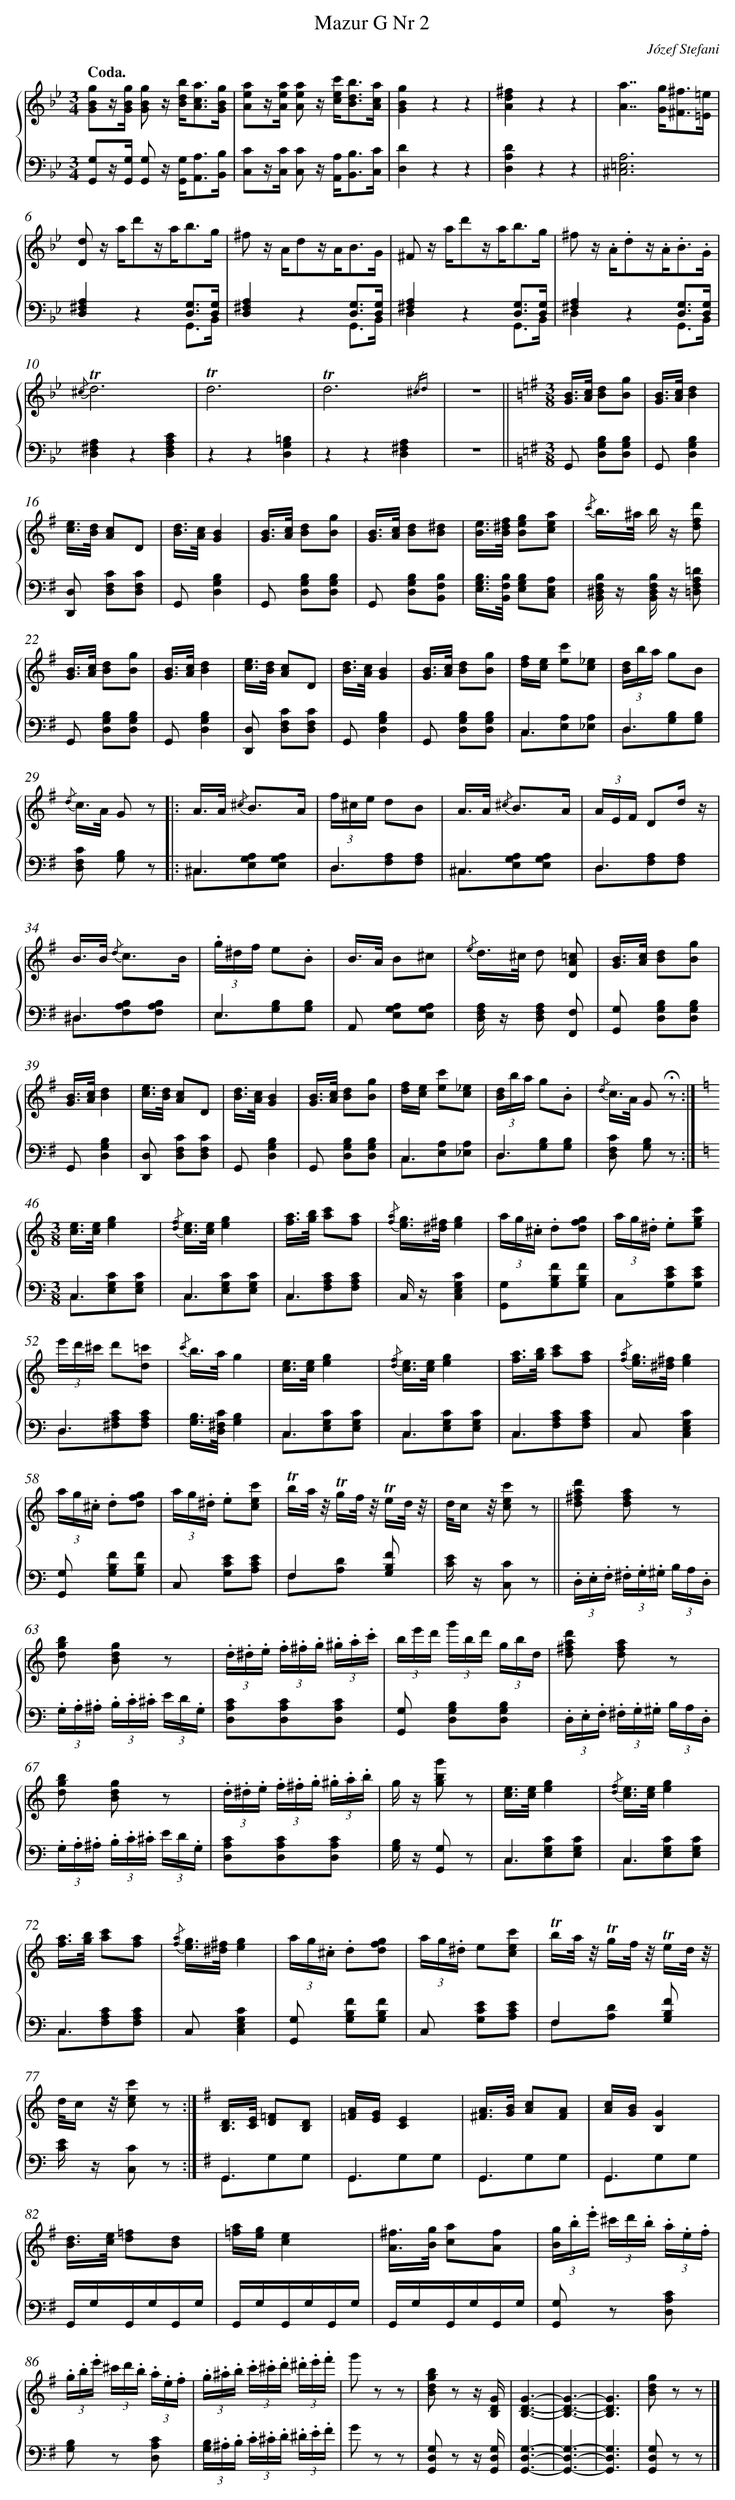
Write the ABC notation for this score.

X:1
T: Mazur G Nr 2
C: Józef Stefani
L: 1/8
M: 3/4
Q: "Coda."
%%staves {1 2}
V: 1 clef=treble
V: 2 clef=bass
K: Bb
[V:1] [gBG]z/[g/B/G/] [gBG] z/ [bdB]<[acA][g/B/G/] |
[V:2] [G,G,,]z/[G,/G,,/] [G,G,,] z/ [G,G,,]<[A,A,,][B,/B,,/] |
[V:1] [aeA]z/[a/e/A/] [aeA] z/ [c'ec]<[bdB][a/c/A/] |
[V:2] [CC,]z/[C/C,/] [CC,] z/ [A,A,,]<[B,B,,][C/C,/] |
[V:1] [g2B2G2]z2z2 |
[V:2] [D2D,2]z2z2 |
[V:1] [^f2d2A2]z2z2 |
[V:2] [D2A,2D,2]z2z2 |
[V:1] [a2A2]>>[g2G2][^f3/^F3/][=e/=E/] |
[V:2] [A,6=E,6^C,6] |
[V:1] [dD] z/ a/d'z/a<bg/ |
[V:2] [A,2^F,2D,2]z2[G,3/D,3/][G,/D,/] & x2x2G,,3/B,,/ |
[V:1] ^f z/ A/dz/A<BG/ |
[V:2] [A,2^F,2D,2]z2[G,3/D,3/][G,/D,/] & x2x2G,,3/B,,/ |
[V:1] ^F z/ a/d'z/a<bg/ |
[V:2] [A,2^F,2]z2[G,3/D,3/][G,/D,/] & D,2x2G,,3/B,,/ |
[V:1] ^f z/ .A/.dz/.A<.B.G/ |
[V:2] [A,2^F,2]z2[G,3/D,3/][G,/D,/] & D,2x2G,,3/B,,/ |
[V:1] {/^c}!trill!d6 |
[V:2] [A,2^F,2D,2]z2[C2A,2F,2D,2] |
[V:1] !trill!d6 |
[V:2] z2z2[=B,2G,2D,2] |
[V:1] !trill!d6{/^cd} |
[V:2] z2z2[A,2^F,2D,2] |
[V:1] z6 ||
[V:2] z6 ||
[V:1]  [K:G] [M:3/8][B/G/]>[c/A/] [dB][gB] |
[V:2]  [K:G] [M:3/8]G,, [B,G,D,][B,G,D,] |
[V:1] [B/G/]>[c/A/][d2B2] |
[V:2] G,,[B,2G,2D,2] |
[V:1] [e/c/]>[d/B/] [cA]D |
[V:2] [D,D,,] [CF,D,][CF,D,] |
[V:1] [d/B/]>[c/A/][B2G2] |
[V:2] G,,[B,2G,2D,2] |
[V:1] [B/G/]>[c/A/] [dB][gB] |
[V:2] G,, [B,G,D,][B,G,D,] |
[V:1] [B/G/]>[c/A/] [dB][^dB] |
[V:2] G,, [B,G,D,][B,F,B,,] |
[V:1] [e/B/]>[f/^d/B/] [geB][aec] |
[V:2] [B,/G,/E,/]>[B,/F,/B,,/] [B,G,E,][A,E,C,] |
[V:1] {/c'} b/>^a/ b/ z/ [d'fd] |
[V:2] [B,/F,/^D,/B,,/] z/ [B,/F,/D,/B,,/] z/ [=DA,F,=D,] |
[V:1] [B/G/]>[c/A/] [dB][gB] |
[V:2] G,, [B,G,D,][B,G,D,] |
[V:1] [B/G/]>[c/A/][d2B2] |
[V:2] G,,[B,2G,2D,2] |
[V:1] [e/c/]>[d/B/] [cA]D |
[V:2] [D,D,,] [CF,D,][CF,D,] |
[V:1] [d/B/]>[c/A/][B2G2] |
[V:2] G,,[B,2G,2D,2] |
[V:1] [B/G/]>[c/A/] [dB][gB] |
[V:2] G,, [B,G,D,][B,G,D,] |
[V:1] [f/d/][e/c/] [c'e][_ec] |
[V:2] C,3 & C,[A,E,][A,_E,] |
[V:1] (3[d/B/]b/a/ gB |
[V:2] D,3 & D,[B,G,][B,G,] |
[V:1] {/d} c/>A/ G z ]|:
[V:2] [CF,D,] [B,G,] z ]|:
[V:1] A/>A/ {/^c} B3/A/ |
[V:2] ^C,3 & ^C,[A,G,E,][A,G,E,] |
[V:1] (3f/^c/e/ dB |
[V:2] D,3 & D,[A,F,][A,F,] |
[V:1] A/>A/ {/^c} B3/A/ |
[V:2] ^C,3 & ^C,[A,G,E,][A,G,E,] |
[V:1] (3A/E/F/ Dd/ z/ |
[V:2] D,3 & D,[A,F,][A,F,] |
[V:1] B/>B/ {/d} c3/B/ |
[V:2] ^D,3 & ^D,[B,A,F,][B,A,F,] |
[V:1] (3.g/^d/f/ e.B |
[V:2] E,3 & E,[B,G,][B,G,] |
[V:1] B/>A/ B^c |
[V:2] A,, [A,G,E,][A,G,E,] |
[V:1] {/e} d/>^c/ d [=cAD] |
[V:2] [A,/F,/D,/] z/ [A,F,D,] [F,F,,] |
[V:1] [B/G/]>[c/A/] [dB][gB] |
[V:2] [G,G,,] [B,G,D,][B,G,D,] |
[V:1] [B/G/]>[c/A/][d2B2] |
[V:2] G,,[B,2G,2D,2] |
[V:1] [e/c/]>[d/B/] [cA]D |
[V:2] [D,D,,] [CF,D,][CF,D,] |
[V:1] [d/B/]>[c/A/][B2G2] |
[V:2] G,,[B,2G,2D,2] |
[V:1] [B/G/]>[c/A/] [dB][gB] |
[V:2] G,, [B,G,D,][B,G,D,] |
[V:1] [f/d/][e/c/] [c'e][_ec] |
[V:2] C,3 & C,[A,E,][A,_E,] |
[V:1] (3[d/B/]b/a/ g.B |
[V:2] D,3 & D,[B,G,][B,G,] |
[V:1] {/d} c/>A/ G !fermata!z :|]
[V:2] [CF,D,] [B,G,] z :|]
[V:1]  [K:C] [M:3/8][e/c/]>[e/c/][g2e2] |
[V:2]  [K:C] [M:3/8]C,3 & C,[CG,E,][CG,E,] |
[V:1] {/[fd]} [e/c/]>[e/c/][g2e2] |
[V:2] C,3 & C,[CG,E,][CG,E,] |
[V:1] [a/f/]>[b/g/] [c'a][af] |
[V:2] C,3 & C,[CA,F,][CA,F,] |
[V:1] {/[af]} [g/e/]>[^f/^d/][g2e2] |
[V:2] C,/ z/[C2G,2E,2C,2] |
[V:1] (3a/g/.^c/ .d[gfd] |
[V:2] [G,G,,][FB,G,][FB,G,] |
[V:1] (3a/g/.^d/ .e[c'ge] |
[V:2] C,[ECG,][ECG,] |
[V:1] (3e'/d'/^c'/ d'[=c'd] |
[V:2] D,3 & D,[CA,^F,][CA,F,] |
[V:1] {/c'} b/>a/g2 |
[V:2] [B,/G,/]>[C/^F,/D,/][B,2G,2] |
[V:1] [e/c/]>[e/c/][g2e2] |
[V:2] C,3 & C,[CG,E,][CG,E,] |
[V:1] {/[fd]} [e/c/]>[e/c/][g2e2] |
[V:2] C,3 & C,[CG,E,][CG,E,] |
[V:1] [a/f/]>[b/g/] [c'a][af] |
[V:2] C,3 & C,[CA,F,][CA,F,] |
[V:1] {/[af]} [g/e/]>[^f/^d/][g2e2] |
[V:2] C,[C2G,2E,2C,2] |
[V:1] (3a/g/.^c/ .d[gfd] |
[V:2] [G,G,,] [FB,G,][FB,G,] |
[V:1] (3a/g/.^d/ .e[c'ec] |
[V:2] C, [ECG,][ECA,] |
[V:1] !trill!b/a// z// !trill!g/f// z// !trill!e/d// z// |
[V:2] F,2[FB,G,] & F,[DA,] x |
[V:1] d//c/ z// [c'ec] z ||
[V:2] [E/C/] z/ [CC,] z ||
[V:1] [d'a^fd] [afd] z [I:setbarnb 63]|
[V:2] (3.D,/.E,/.F,/ (3.^F,/.G,/.^G,/ (3B,/A,/.D,/ |
[V:1] [bgd] [gdB] z |
[V:2] (3.G,/.A,/.^A,/ (3.B,/.C/.^C/ (3E/D/.G,/ |
[V:1] (3.d/.^d/.e/ (3.f/.^f/.g/ (3.^g/.a/.c'/ |
[V:2] [CA,D,][CA,D,][CA,D,] |
[V:1] (3b/e'/d'/ (3g'/b/d'/ (3g/b/d/ |
[V:2] [G,G,,] [B,G,D,][B,G,D,] |
[V:1] [d'a^fd] [afd] z |
[V:2] (3.D,/.E,/.F,/ (3.^F,/.G,/.^G,/ (3B,/A,/.D,/ |
[V:1] [bgd] [gdB] z |
[V:2] (3.G,/.A,/.^A,/ (3.B,/.C/.^C/ (3E/D/.G,/ |
[V:1] (3.d/.^d/.e/ (3.f/.^f/.g/ (3.^g/.a/.b/ |
[V:2] [CA,D,][CA,D,][CA,D,] |
[V:1] g/ z/ [g'bg] z |
[V:2] [B,/G,/] z/ [G,G,,] z |
[V:1] [e/c/]>[e/c/][g2e2] |
[V:2] C,3 & C,[CG,E,][CG,E,] |
[V:1] {/[fd]} [e/c/]>[e/c/][g2e2] |
[V:2] C,3 & C,[CG,E,][CG,E,] |
[V:1] [a/f/]>[b/g/] [c'a][af] |
[V:2] C,3 & C,[CA,F,][CA,F,] |
[V:1] {/[af]} [g/e/]>[^f/^d/][g2e2] |
[V:2] C,[C2G,2E,2C,2] |
[V:1] (3a/g/.^c/ .d[gfd] |
[V:2] [G,G,,] [FB,G,][FB,G,] |
[V:1] (3a/g/.^d/ e[c'ec] |
[V:2] C, [ECG,][ECA,] |
[V:1] !trill!b/a// z// !trill!g/f// z// !trill!e/d// z// |
[V:2] F,2[FB,G,] & F,[DA,] x |
[V:1] d//c/ z// [c'ec] z :|]
[V:2] [E/C/] z/ [CC,] z :|]
[V:1]  [K:G] [D/B,/]>[E/C/] [=FD][DB,] |
[V:2]  [K:G] G,,3 & G,,G,G, |
[V:1] [A/=F/][G/E/][E2C2] |
[V:2] G,,3 & G,,G,G, |
[V:1] [A/^F/]>[B/G/] [cA][AF] |
[V:2] G,,3 & G,,G,G, |
[V:1] [c/A/][B/G/][G2B,2] |
[V:2] G,,3 & G,,G,G, |
[V:1] [d/B/]>[e/c/] [=fd][dB] |
[V:2] G,,/G,/G,,/G,/G,,/G,/ |
[V:1] [a/=f/][g/e/][e2c2] |
[V:2] G,,/G,/G,,/G,/G,,/G,/ |
[V:1] [^f/A/]>[g/B/] [ac][fA] |
[V:2] G,,/G,/G,,/G,/G,,/G,/ |
[V:1] (3[g/B/].b/.e'/ (3^c'/d'/.b/ (3.a/.e/.f/ |
[V:2] [G,G,,] z [CA,D,] |
[V:1] (3.g/.b/.e'/ (3^c'/d'/.b/ (3.a/.e/.f/ |
[V:2] [B,G,] z [CA,D,] |
[V:1] (3.g/.^a/.b/ (3.c'/.^c'/.d'/ (3.^d'/.e'/.f'/ |
[V:2] (3[B,/G,/].^A,/.B,/ (3.C/.^C/.D/ (3.^D/.E/.F/ |
[V:1] g' z z |
[V:2] G z z |
[V:1] [bgdB] z z/ [G/D/B,/] |
[V:2] [G,D,G,,] z z/ [G,/D,/G,,/] |
[V:1] [G3D3B,3]- |
[V:2] [G,3D,3G,,3]- |
[V:1] [G3D3B,3]- |
[V:2] [G,3D,3G,,3]- |
[V:1] [G3D3B,3] |
[V:2] [G,3D,3G,,3] |
[V:1] [gdB] z z |]
[V:2] [G,D,G,,] z z |]
